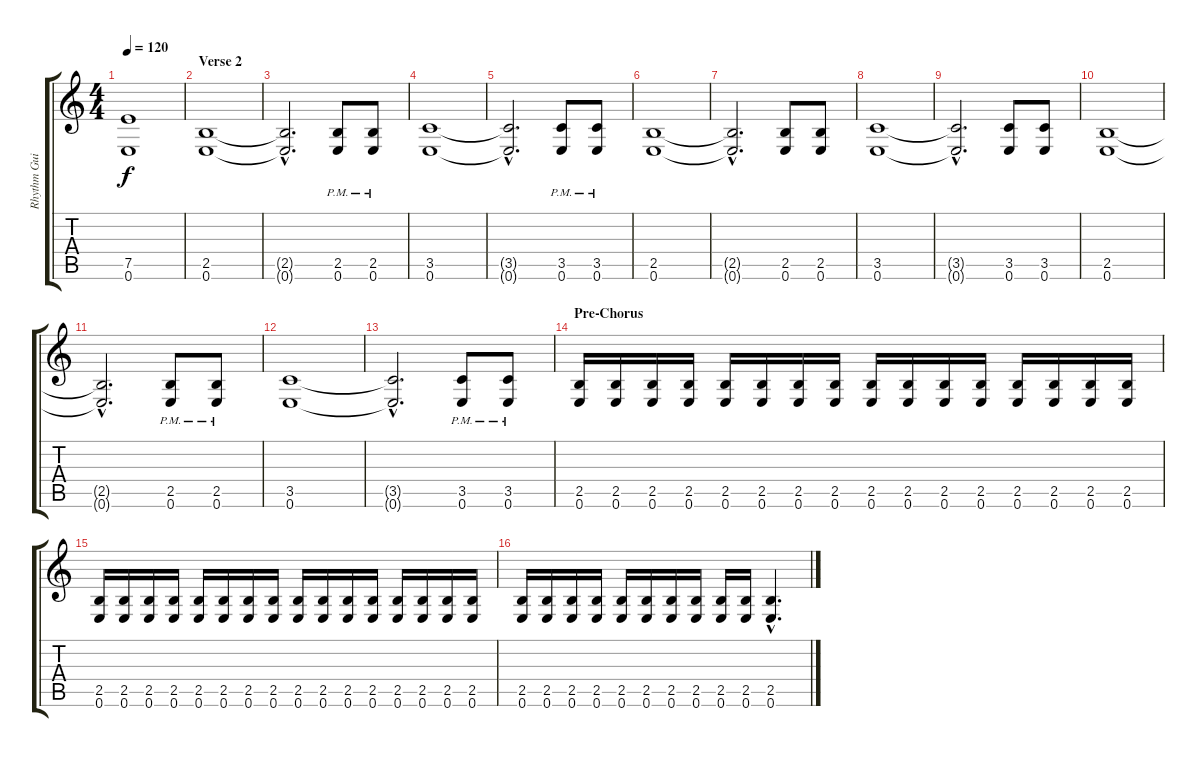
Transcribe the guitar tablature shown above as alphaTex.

\track ("Rhythm Guitar" "Rhythm Gui") {instrument overdrivenguitar}
\staff {score tabs}
\tuning (E4 B3 G3 D3 A2 E2) {hide}
\ts (4 4)
\tempo 120
\clef g2
\ks c
(7.5{t} 0.6{t}).1{dy f} |
\section ("" "Verse 2")
(2.5 0.6).1 |
(2.5{hac t} 0.6{hac t}).2{d} (2.5{pm} 0.6).8 (2.5{pm} 0.6).8 |
(3.5 0.6).1 |
(3.5{hac t} 0.6{hac t}).2{d} (3.5{pm} 0.6).8 (3.5{pm} 0.6).8 |
(2.5 0.6).1 |
(2.5{hac t} 0.6{hac t}).2{d} (2.5 0.6).8 (2.5 0.6).8 |
(3.5 0.6).1 |
(3.5{hac t} 0.6{hac t}).2{d} (3.5 0.6).8 (3.5 0.6).8 |
(2.5 0.6).1 |
(2.5{hac t} 0.6{hac t}).2{d} (2.5{pm} 0.6).8 (2.5{pm} 0.6).8 |
(3.5 0.6).1 |
(3.5{hac t} 0.6{hac t}).2{d} (3.5{pm} 0.6).8 (3.5{pm} 0.6).8 |
\section ("" "Pre-Chorus")
(2.5 0.6).16 (2.5 0.6).16 (2.5 0.6).16 (2.5 0.6).16 (2.5 0.6).16 (2.5 0.6).16 (2.5 0.6).16 (2.5 0.6).16 (2.5 0.6).16 (2.5 0.6).16 (2.5 0.6).16 (2.5 0.6).16 (2.5 0.6).16 (2.5 0.6).16 (2.5 0.6).16 (2.5 0.6).16 |
(2.5 0.6).16 (2.5 0.6).16 (2.5 0.6).16 (2.5 0.6).16 (2.5 0.6).16 (2.5 0.6).16 (2.5 0.6).16 (2.5 0.6).16 (2.5 0.6).16 (2.5 0.6).16 (2.5 0.6).16 (2.5 0.6).16 (2.5 0.6).16 (2.5 0.6).16 (2.5 0.6).16 (2.5 0.6).16 |
(2.5 0.6).16 (2.5 0.6).16 (2.5 0.6).16 (2.5 0.6).16 (2.5 0.6).16 (2.5 0.6).16 (2.5 0.6).16 (2.5 0.6).16 (2.5 0.6).16 (2.5 0.6).16 (2.5{hac} 0.6{hac}).4{d}
